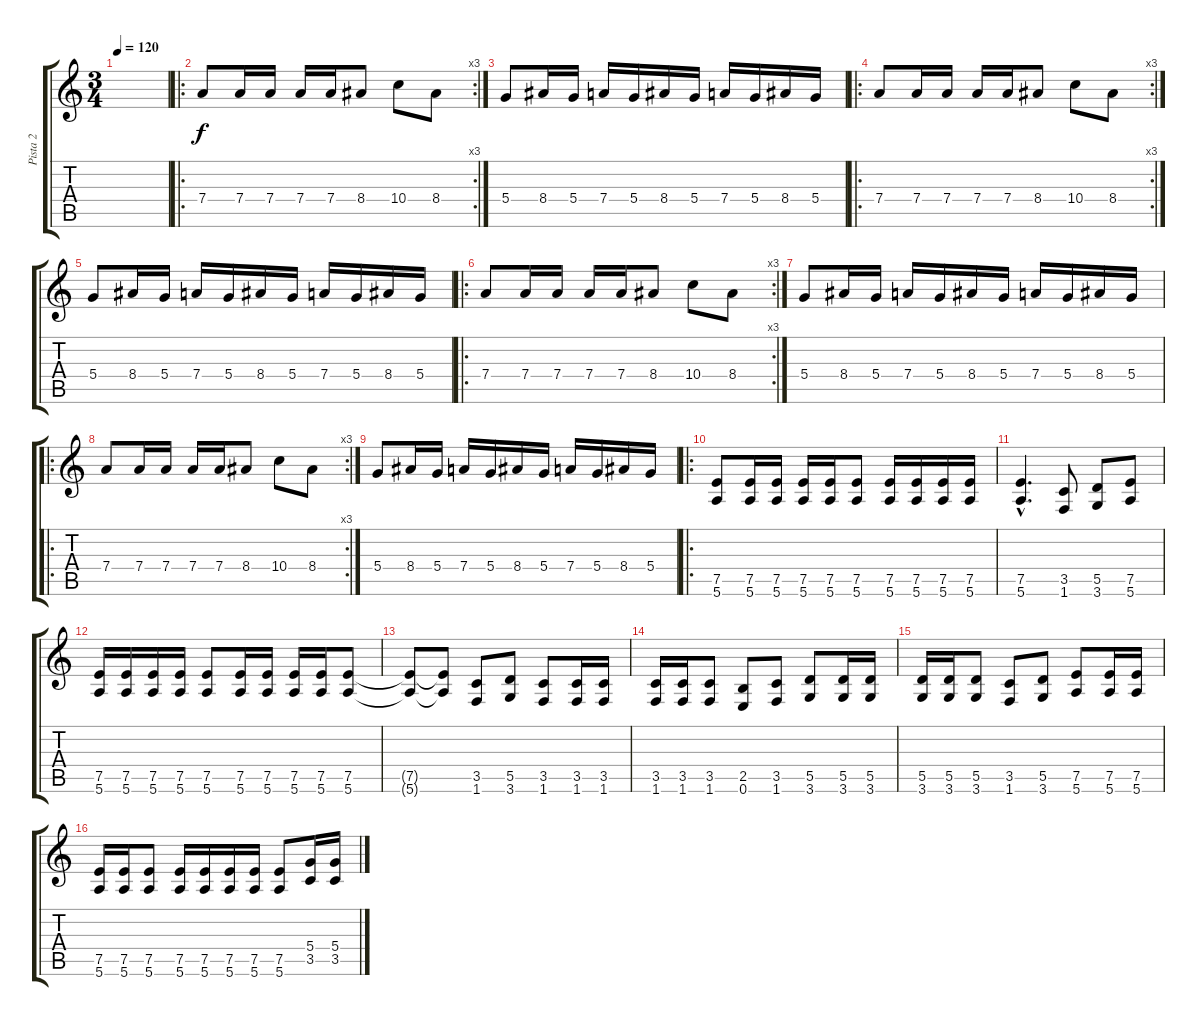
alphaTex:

\track ("Pista 2" "Pista 2") {instrument distortionguitar}
\staff {score tabs}
\tuning (E4 B3 G3 D3 A2 E2) {hide}
\ts (3 4)
\tempo 120
\clef g2
\ks c
|
\ro
\rc 3
7.4.8 7.4.16 7.4.16 7.4.16 7.4.16 8.4.8 10.4.8 8.4.8 |
5.4.8 8.4.16 5.4.16 7.4.16 5.4.16 8.4.16 5.4.16 7.4.16 5.4.16 8.4.16 5.4.16 |
\ro
\rc 3
7.4.8 7.4.16 7.4.16 7.4.16 7.4.16 8.4.8 10.4.8 8.4.8 |
5.4.8 8.4.16 5.4.16 7.4.16 5.4.16 8.4.16 5.4.16 7.4.16 5.4.16 8.4.16 5.4.16 |
\ro
\rc 3
7.4.8 7.4.16 7.4.16 7.4.16 7.4.16 8.4.8 10.4.8 8.4.8 |
5.4.8 8.4.16 5.4.16 7.4.16 5.4.16 8.4.16 5.4.16 7.4.16 5.4.16 8.4.16 5.4.16 |
\ro
\rc 3
7.4.8 7.4.16 7.4.16 7.4.16 7.4.16 8.4.8 10.4.8 8.4.8 |
5.4.8 8.4.16 5.4.16 7.4.16 5.4.16 8.4.16 5.4.16 7.4.16 5.4.16 8.4.16 5.4.16 |
\ro
(7.5 5.6).8 (7.5 5.6).16 (7.5 5.6).16 (7.5 5.6).16 (7.5 5.6).16 (7.5 5.6).8 (7.5 5.6).16 (7.5 5.6).16 (7.5 5.6).16 (7.5 5.6).16 |
(7.5{hac} 5.6{hac}).4{d} (3.5 1.6).8 (5.5 3.6).8 (7.5 5.6).8 |
(7.5 5.6).16 (7.5 5.6).16 (7.5 5.6).16 (7.5 5.6).16 (7.5 5.6).8 (7.5 5.6).16 (7.5 5.6).16 (7.5 5.6).16 (7.5 5.6).16 (7.5 5.6).8 |
(7.5{t} 5.6{t}).8 (7.5{t} 5.6{t}).8 (3.5 1.6).8 (5.5 3.6).8 (3.5 1.6).8 (3.5 1.6).16 (3.5 1.6).16 |
(3.5 1.6).16 (3.5 1.6).16 (3.5 1.6).8 (2.5 0.6).8 (3.5 1.6).8 (5.5 3.6).8 (5.5 3.6).16 (5.5 3.6).16 |
(5.5 3.6).16 (5.5 3.6).16 (5.5 3.6).8 (3.5 1.6).8 (5.5 3.6).8 (7.5 5.6).8 (7.5 5.6).16 (7.5 5.6).16 |
(7.5 5.6).16 (7.5 5.6).16 (7.5 5.6).8 (7.5 5.6).16 (7.5 5.6).16 (7.5 5.6).16 (7.5 5.6).16 (7.5 5.6).8 (5.4 3.5).16 (5.4 3.5).16
